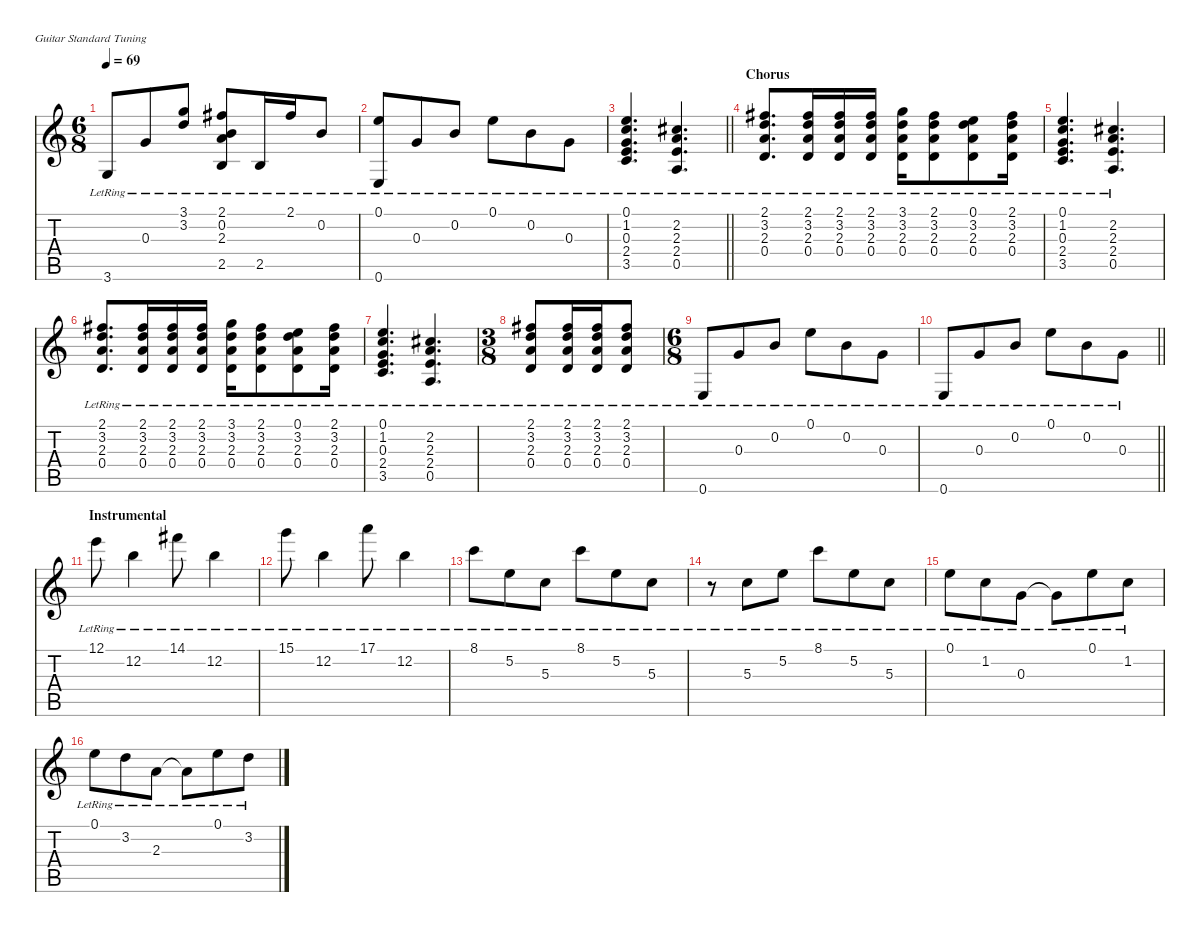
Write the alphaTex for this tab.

\defaultSystemsLayout 4
\hideDynamics
\bracketExtendMode nobrackets
\singleTrackTrackNamePolicy hidden
\multiTrackTrackNamePolicy hidden
\otherSystemsTrackNameOrientation horizontal
\track ("Guitar 1" "s.guit.") {mute instrument acousticguitarsteel}
\staff {score tabs}
\tuning (E4 B3 G3 D3 A2 E2)
\ts (6 8)
\tempo 69
\clef g2
\ks c
3.6{lr}.8{dy f beam Up} 0.3{lr}.8{beam Up} (3.1{lr} 3.2{lr}).8{beam Up} (2.1{lr acc #} 0.2{lr} 2.3{lr} 2.5{lr}).8{beam Up} 2.5{lr}.16{beam Up} 2.1{lr acc #}.16{beam Up} 0.2{lr}.8{beam Up} |
(0.1{lr} 0.6{lr}).8{beam Up} 0.3{lr}.8{beam Up} 0.2{lr}.8{beam Up} 0.1{lr}.8{beam Down} 0.2{lr}.8{beam Down} 0.3{lr}.8{beam Down} |
\barLineRight lightlight
(0.1{lr} 1.2{lr} 0.3{lr} 2.4{lr} 3.5{lr}).4{d beam Up} (2.2{lr acc #} 2.3{lr} 2.4{lr} 0.5{lr}).4{d beam Up} |
\section ("" "Chorus")
(2.1{lr acc #} 3.2{lr} 2.3{lr} 0.4{lr}).8{d beam Up} (2.1{lr acc #} 3.2{lr} 2.3{lr} 0.4{lr}).16{beam Up} (2.1{lr acc #} 3.2{lr} 2.3{lr} 0.4{lr}).16{beam Up} (2.1{lr acc #} 3.2{lr} 2.3{lr} 0.4{lr}).16{beam Up} (3.1{lr} 3.2{lr} 2.3{lr} 0.4{lr}).16{beam Down} (2.1{lr acc #} 3.2{lr} 2.3{lr} 0.4{lr}).8{beam Down} (0.1{lr} 3.2{lr} 2.3{lr} 0.4{lr}).8{beam Down} (2.1{lr acc #} 3.2{lr} 2.3{lr} 0.4{lr}).16{beam Down} |
(0.1{lr} 1.2{lr} 0.3{lr} 2.4{lr} 3.5{lr}).4{d beam Up} (2.2{lr acc #} 2.3{lr} 2.4{lr} 0.5{lr}).4{d beam Up} |
(2.1{lr acc #} 3.2{lr} 2.3{lr} 0.4{lr}).8{d beam Up} (2.1{lr acc #} 3.2{lr} 2.3{lr} 0.4{lr}).16{beam Up} (2.1{lr acc #} 3.2{lr} 2.3{lr} 0.4{lr}).16{beam Up} (2.1{lr acc #} 3.2{lr} 2.3{lr} 0.4{lr}).16{beam Up} (3.1{lr} 3.2{lr} 2.3{lr} 0.4{lr}).16{beam Down} (2.1{lr acc #} 3.2{lr} 2.3{lr} 0.4{lr}).8{beam Down} (0.1{lr} 3.2{lr} 2.3{lr} 0.4{lr}).8{beam Down} (2.1{lr acc #} 3.2{lr} 2.3{lr} 0.4{lr}).16{beam Down} |
(0.1{lr} 1.2{lr} 0.3{lr} 2.4{lr} 3.5{lr}).4{d beam Up} (2.2{lr acc #} 2.3{lr} 2.4{lr} 0.5{lr}).4{d beam Up} |
\ts (3 8)
\beaming (8 3)
(2.1{lr acc #} 3.2{lr} 2.3{lr} 0.4{lr}).8{beam Up} (2.1{lr acc #} 3.2{lr} 2.3{lr} 0.4{lr}).16{beam Up} (2.1{lr acc #} 3.2{lr} 2.3{lr} 0.4{lr}).16{beam Up} (2.1{lr acc #} 3.2{lr} 2.3{lr} 0.4{lr}).8{beam Up} |
\ts (6 8)
\beaming (8 3 3)
0.6{lr}.8{beam Up} 0.3{lr}.8{beam Up} 0.2{lr}.8{beam Up} 0.1{lr}.8{beam Down} 0.2{lr}.8{beam Down} 0.3{lr}.8{beam Down} |
\barLineRight lightlight
0.6{lr}.8{beam Up} 0.3{lr}.8{beam Up} 0.2{lr}.8{beam Up} 0.1{lr}.8{beam Down} 0.2{lr}.8{beam Down} 0.3{lr}.8{beam Down} |
\section ("" "Instrumental")
12.1{lr}.8{beam Down} 12.2{lr}.4{beam Down} 14.1{lr acc #}.8{beam Down} 12.2{lr}.4{beam Down} |
15.1{lr}.8{beam Down} 12.2{lr}.4{beam Down} 17.1{lr}.8{beam Down} 12.2{lr}.4{beam Down} |
8.1{lr}.8{beam Down} 5.2{lr}.8{beam Down} 5.3{lr}.8{beam Down} 8.1{lr}.8{beam Down} 5.2{lr}.8{beam Down} 5.3{lr}.8{beam Down} |
r.8{beam Down} 5.3{lr}.8{beam Down} 5.2{lr}.8{beam Down} 8.1{lr}.8{beam Down} 5.2{lr}.8{beam Down} 5.3{lr}.8{beam Down} |
0.1{lr}.8{beam Down} 1.2{lr}.8{beam Down} 0.3{lr}.8{beam Down} 0.3{lr t}.8{beam Down} 0.1{lr}.8{beam Down} 1.2{lr}.8{beam Down} |
0.1{lr}.8{beam Down} 3.2{lr}.8{beam Down} 2.3{lr}.8{beam Down} 2.3{lr t}.8{beam Down} 0.1{lr}.8{beam Down} 3.2{lr}.8{beam Down}
